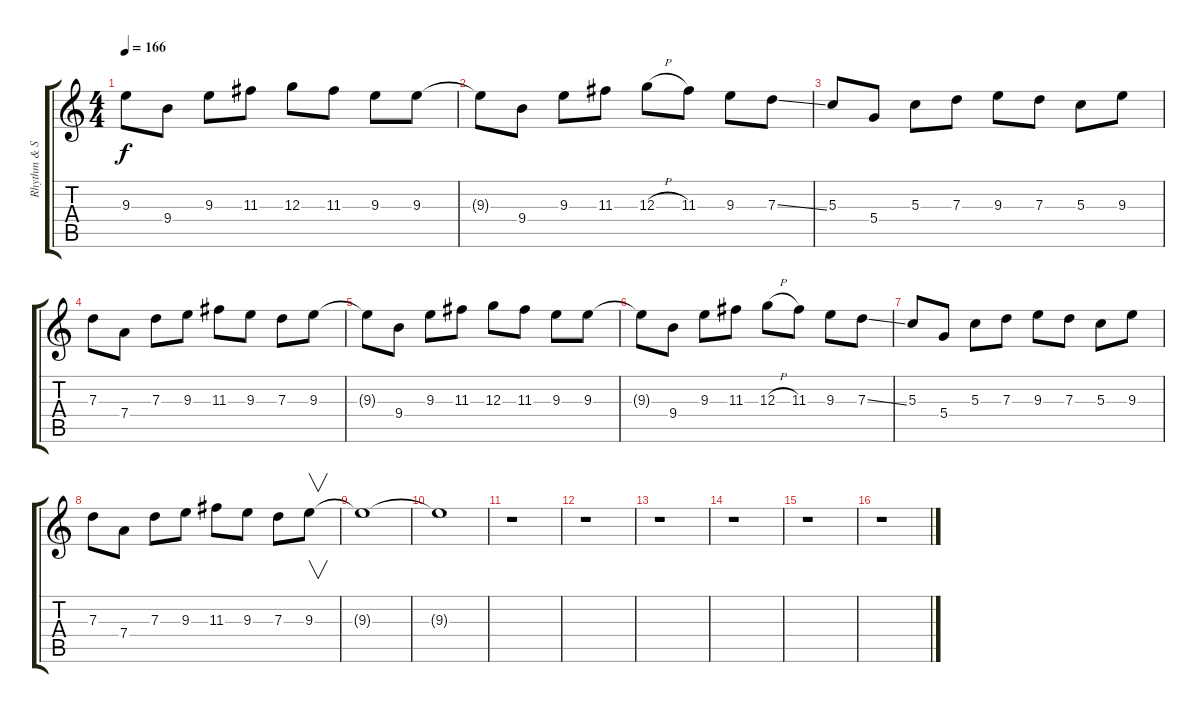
\track ("Rhythm & Solo2 (Dist.)" "Rhythm & S") {instrument distortionguitar}
\staff {score tabs}
\tuning (E4 B3 G3 D3 A2 E2) {hide}
\ts (4 4)
\tempo 166
\clef g2
\ks c
9.3{t}.8{dy f} 9.4.8 9.3.8 11.3.8 12.3.8 11.3.8 9.3.8 9.3.8 |
9.3{t}.8 9.4.8 9.3.8 11.3.8 12.3{h}.8 11.3.8 9.3.8 7.3{ss}.8 |
5.3.8 5.4.8 5.3.8 7.3.8 9.3.8 7.3.8 5.3.8 9.3.8 |
7.3.8 7.4.8 7.3.8 9.3.8 11.3.8 9.3.8 7.3.8 9.3.8 |
9.3{t}.8 9.4.8 9.3.8 11.3.8 12.3.8 11.3.8 9.3.8 9.3.8 |
9.3{t}.8 9.4.8 9.3.8 11.3.8 12.3{h}.8 11.3.8 9.3.8 7.3{ss}.8 |
5.3.8 5.4.8 5.3.8 7.3.8 9.3.8 7.3.8 5.3.8 9.3.8 |
7.3.8 7.4.8 7.3.8 9.3.8 11.3.8 9.3.8 7.3.8 9.3.8{v} |
9.3{t}.1 |
9.3{t}.1 |
r.1 |
r.1 |
r.1 |
r.1 |
r.1 |
r.1
